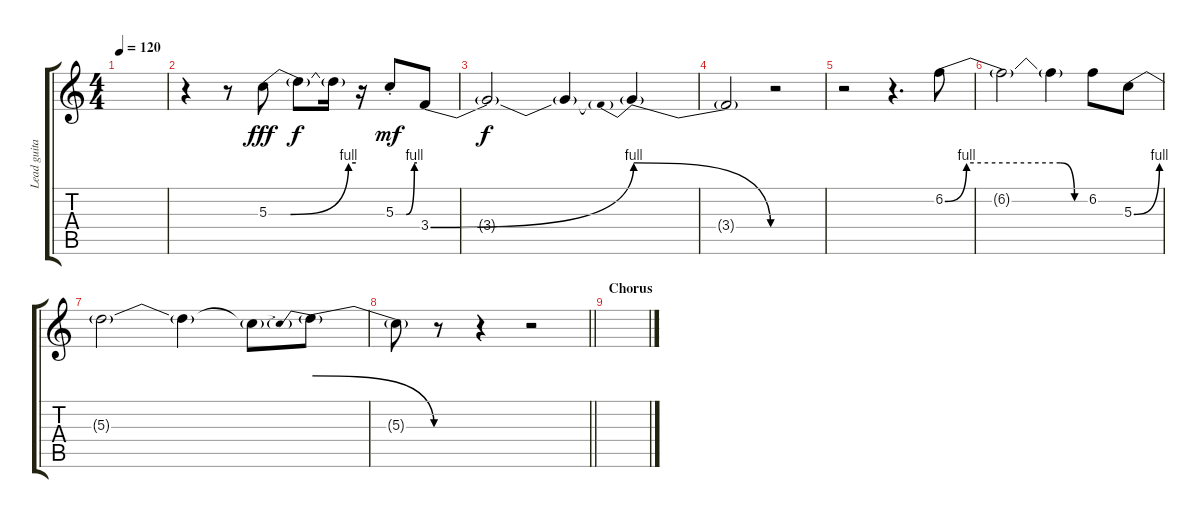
\track ("Lead guitar" "Lead guita") {instrument distortionguitar}
\staff {score tabs}
\tuning (E4 B3 G3 D3 A2 E2) {hide}
\ts (4 4)
\tempo 120
\clef g2
\ks c
|
r.4{volume 13 balance 13} r.8 5.3{be (custom 0 0 15 0 55 4 60 4)}.8{dy fff} 5.3{t}.8{dy f} 5.3{t}.16 r.16 5.3{be (custom 0 0 30 0 53 4 60 4) st}.8{dy mf} 3.4{be (bend 0 0 60 4)}.8 |
3.4{t}.2{dy f} 3.4{t}.4 3.4{be (prebendrelease 0 4 60 0) t}.4 |
3.4{t}.2 r.2 |
r.2 r.4{d} 6.2{be (custom 0 0 9 4 48 4 54 0 60 0)}.8 |
6.2{t}.2 6.2{t}.4 6.2.8 5.3{be (bend 0 0 60 4)}.8 |
5.3{t}.2 5.3{t}.4{volume 9} 5.3{t}.8 5.3{be (prebendrelease 0 4 60 0) t}.8 |
\barLineRight lightlight
5.3{t}.8 r.8 r.4 r.2 |
\section ("" "Chorus")
